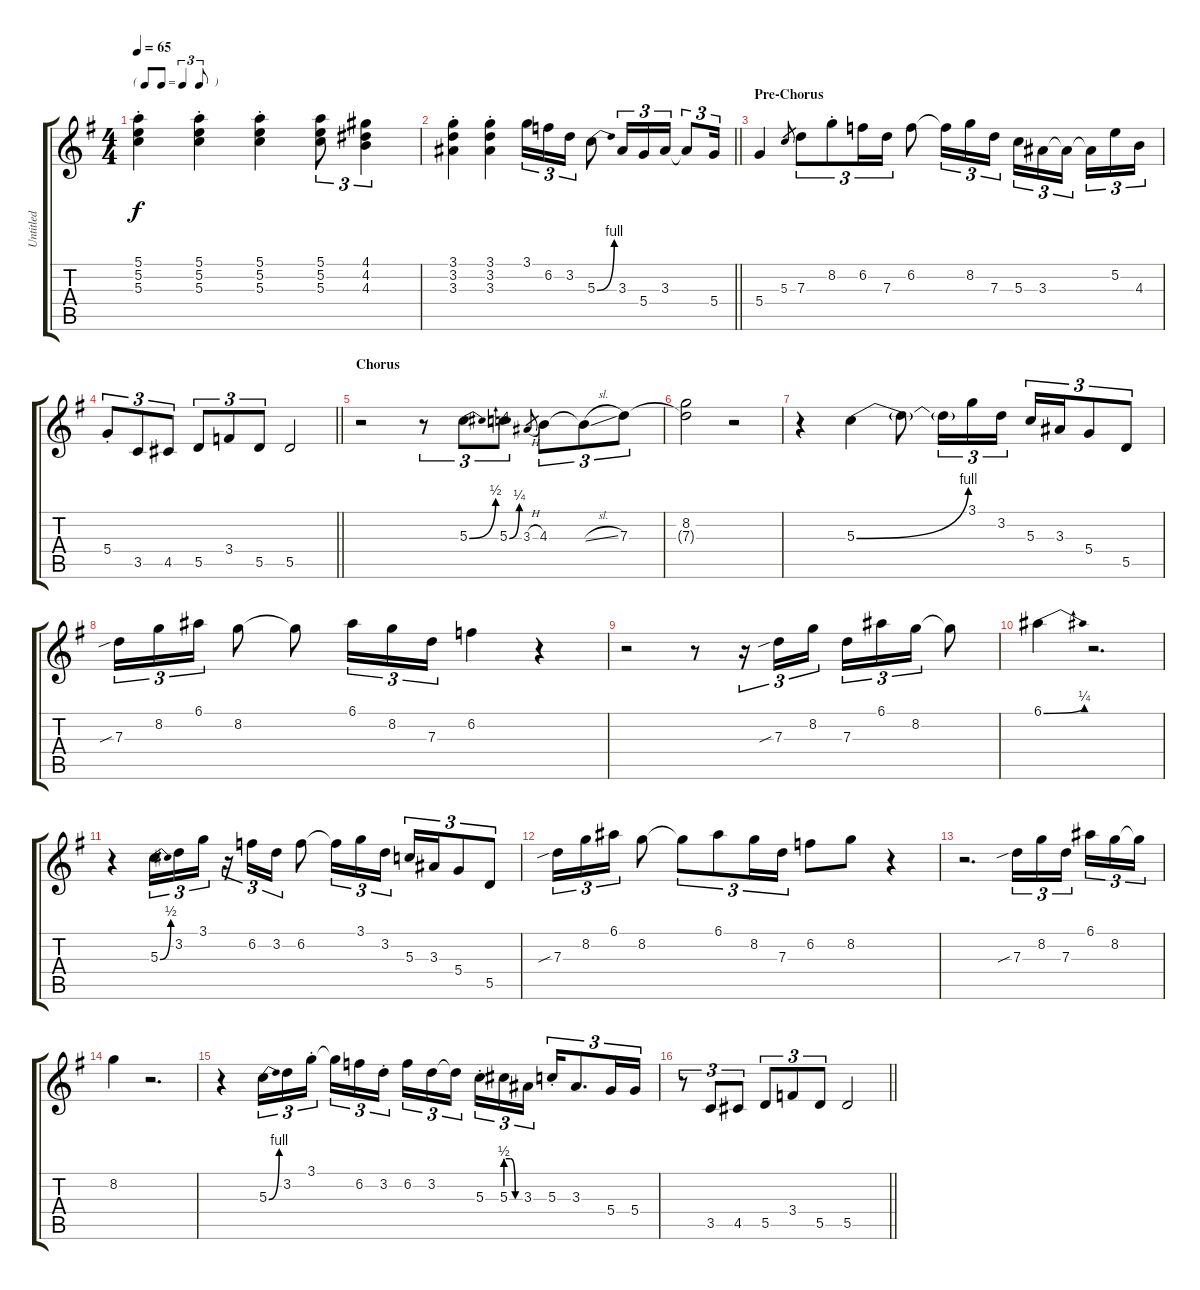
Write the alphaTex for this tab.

\track ("Untitled" "Untitled") {instrument acousticguitarnylon}
\staff {score tabs}
\tuning (E4 B3 G3 D3 A2 E2) {hide}
\ts (4 4)
\tf triplet8th
\tempo 65
\clef g2
\ks g
(5.1{st} 5.2{st} 5.3{st}).4{dy f instrument acousticguitarnylon} (5.1{st} 5.2{st} 5.3{st}).4 (5.1{st} 5.2{st} 5.3{st}).4 (5.1 5.2 5.3).8{tu (3 2)} (4.1 4.2 4.3).4{tu (3 2)} |
\barLineRight lightlight
(3.1{st} 3.2{st} 3.3{st}).4 (3.1{st} 3.2{st} 3.3{st}).4 3.1.16{tu (3 2)} 6.2.16{tu (3 2)} 3.2.16{tu (3 2)} 5.3{be (bend 0 0 60 4)}.8 3.3.16{tu (3 2)} 5.4.16{tu (3 2)} 3.3.16{tu (3 2)} 3.3{t}.8{tu (3 2)} 5.4.16{tu (3 2)} |
\section ("" "Pre-Chorus")
5.4.4 5.3.8{gr} 7.3.8{tu (3 2)} 8.2{st}.8{tu (3 2)} 6.2.16{tu (3 2)} 7.3.16{tu (3 2)} 6.2.8 6.2{t}.16{tu (3 2)} 8.2.16{tu (3 2)} 7.3.16{tu (3 2)} 5.3.16{tu (3 2)} 3.3.16{tu (3 2)} 3.3{t}.16{tu (3 2) beam splitsecondary} 3.3{t}.16{tu (3 2)} 5.2.16{tu (3 2)} 4.3.16{tu (3 2)} |
\barLineRight lightlight
5.4{st}.8{tu (3 2)} 3.5.8{tu (3 2)} 4.5.8{tu (3 2)} 5.5.8{tu (3 2)} 3.4.8{tu (3 2)} 5.5.8{tu (3 2)} 5.5.2 |
\section ("" "Chorus")
r.2 r.8{tu (3 2)} 5.3{be (bend 0 0 60 2)}.8{tu (3 2)} 5.3{be (bend 0 0 60 1)}.8{tu (3 2)} 3.3{h}.8{gr} 4.3.8{tu (3 2)} 4.3{sl t}.8{tu (3 2)} 7.3.8{tu (3 2)} |
(8.2 7.3{t}).2 r.2 |
r.4 5.3{be (bend 0 0 60 4)}.4 5.3{t}.8 5.3{t}.16{tu (3 2)} 3.1.16{tu (3 2)} 3.2.16{tu (3 2)} 5.3.16{tu (3 2)} 3.3.16{tu (3 2)} 5.4.8{tu (3 2)} 5.5.8{tu (3 2)} |
7.3{sib}.16{tu (3 2)} 8.2.16{tu (3 2)} 6.1.16{tu (3 2)} 8.2.8 8.2{t}.8 6.1.16{tu (3 2)} 8.2.16{tu (3 2)} 7.3.16{tu (3 2)} 6.2.4 r.4 |
r.2 r.8 r.16{tu (3 2)} 7.3{sib}.16{tu (3 2)} 8.2.16{tu (3 2)} 7.3.16{tu (3 2)} 6.1.16{tu (3 2)} 8.2.16{tu (3 2)} 8.2{t}.8 |
6.1{be (bend 0 0 60 1)}.4 r.2{d} |
r.4 5.3{be (bend 0 0 60 2)}.16{tu (3 2)} 3.2.16{tu (3 2)} 3.1.16{tu (3 2)} r.16{tu (3 2)} 6.2.16{tu (3 2)} 3.2.16{tu (3 2)} 6.2.8 6.2{t}.16{tu (3 2)} 3.1.16{tu (3 2)} 3.2.16{tu (3 2)} 5.3.16{tu (3 2)} 3.3.16{tu (3 2)} 5.4.8{tu (3 2)} 5.5.8{tu (3 2)} |
7.3{sib}.16{tu (3 2)} 8.2.16{tu (3 2)} 6.1.16{tu (3 2)} 8.2.8 8.2{t}.8{tu (3 2)} 6.1.8{tu (3 2)} 8.2.16{tu (3 2)} 7.3.16{tu (3 2)} 6.2.8 8.2.8 r.4 |
r.2{d} 7.3{sib}.16{tu (3 2)} 8.2.16{tu (3 2)} 7.3.16{tu (3 2) beam splitsecondary} 6.1.16{tu (3 2)} 8.2.16{tu (3 2)} 8.2{t}.16{tu (3 2)} |
8.2.4 r.2{d} |
r.4 5.3{be (bend 0 0 60 4)}.16{tu (3 2)} 3.2.16{tu (3 2)} 3.1{st}.16{tu (3 2) beam splitsecondary} 3.1{t}.16{tu (3 2)} 6.2.16{tu (3 2)} 3.2{st}.16{tu (3 2)} 6.2.16{tu (3 2)} 3.2.16{tu (3 2)} 3.2{t}.16{tu (3 2) beam splitsecondary} 5.3{st}.16{tu (3 2)} 5.3{be (custom 0 2 20 2 40 0 60 0)}.16{tu (3 2)} 3.3.16{tu (3 2)} 5.3{st}.16{tu (3 2)} 3.3.8{d tu (3 2)} 5.4.16{tu (3 2)} 5.4.16{tu (3 2)} |
\barLineRight lightlight
r.8{tu (3 2)} 3.5.8{tu (3 2)} 4.5.8{tu (3 2)} 5.5.8{tu (3 2)} 3.4.8{tu (3 2)} 5.5.8{tu (3 2)} 5.5.2
